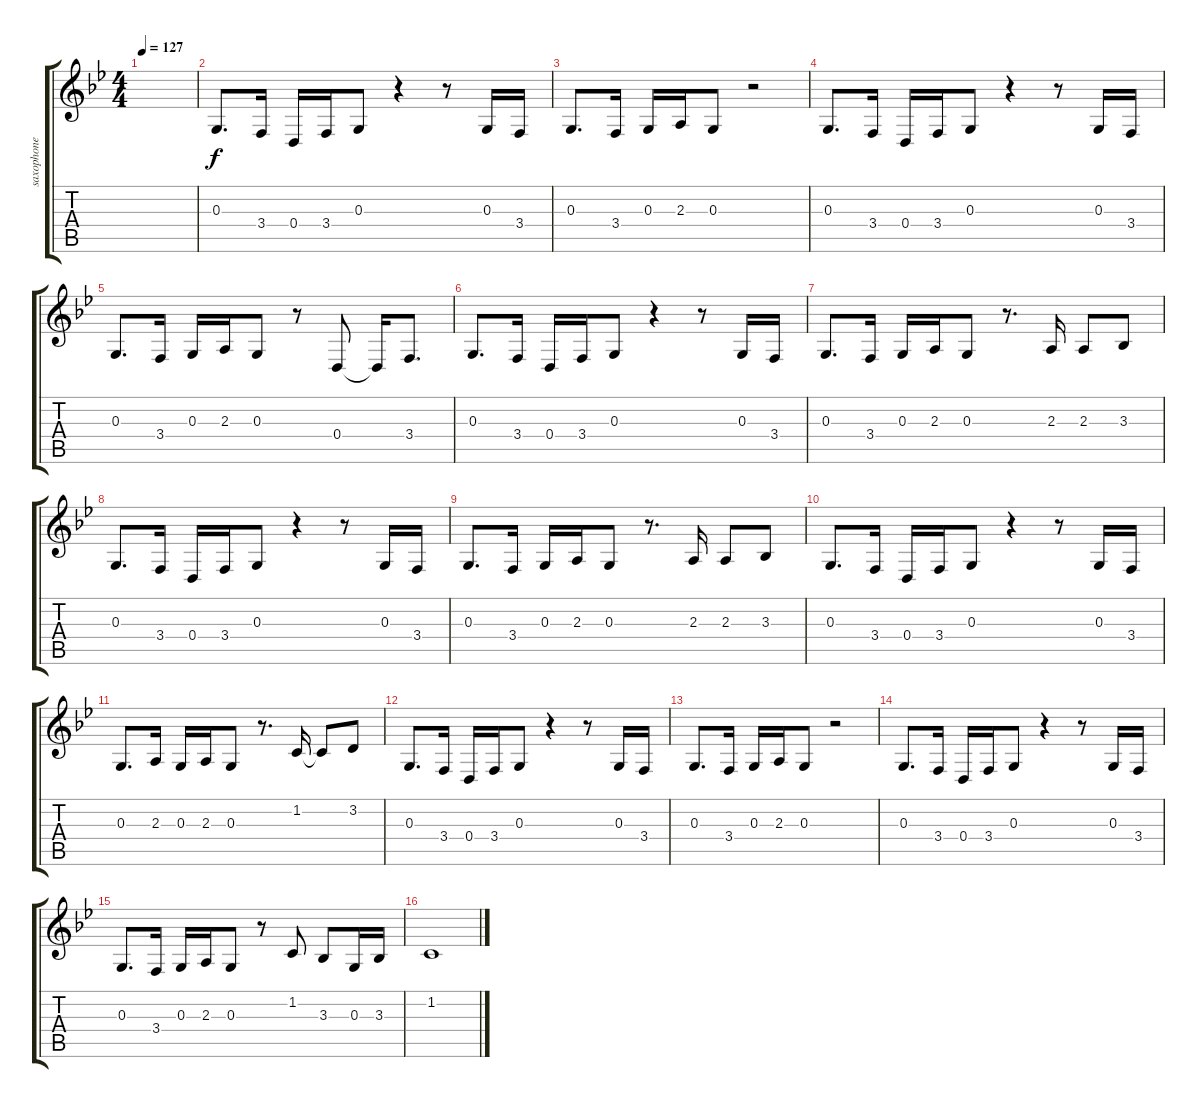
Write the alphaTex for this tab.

\track ("saxophone " "saxophone ") {instrument sopranosax}
\staff {score tabs}
\tuning (E4 B3 G3 D3 A2 E2) {hide}
\ts (4 4)
\tempo 127
\clef g2
\ks bb
|
0.3.8{d} 3.4.16 0.4.16 3.4.16 0.3.8 r.4 r.8 0.3.16 3.4.16 |
0.3.8{d} 3.4.16 0.3.16 2.3.16 0.3.8 r.2 |
0.3.8{d} 3.4.16 0.4.16 3.4.16 0.3.8 r.4 r.8 0.3.16 3.4.16 |
0.3.8{d} 3.4.16 0.3.16 2.3.16 0.3.8 r.8 0.4.8 0.4{t}.16 3.4.8{d} |
0.3.8{d} 3.4.16 0.4.16 3.4.16 0.3.8 r.4 r.8 0.3.16 3.4.16 |
0.3.8{d} 3.4.16 0.3.16 2.3.16 0.3.8 r.8{d} 2.3.16 2.3.8 3.3.8 |
0.3.8{d} 3.4.16 0.4.16 3.4.16 0.3.8 r.4 r.8 0.3.16 3.4.16 |
0.3.8{d} 3.4.16 0.3.16 2.3.16 0.3.8 r.8{d} 2.3.16 2.3.8 3.3.8 |
0.3.8{d} 3.4.16 0.4.16 3.4.16 0.3.8 r.4 r.8 0.3.16 3.4.16 |
0.3.8{d} 2.3.16 0.3.16 2.3.16 0.3.8 r.8{d} 1.2.16 1.2{t}.8 3.2.8 |
0.3.8{d} 3.4.16 0.4.16 3.4.16 0.3.8 r.4 r.8 0.3.16 3.4.16 |
0.3.8{d} 3.4.16 0.3.16 2.3.16 0.3.8 r.2 |
0.3.8{d} 3.4.16 0.4.16 3.4.16 0.3.8 r.4 r.8 0.3.16 3.4.16 |
0.3.8{d} 3.4.16 0.3.16 2.3.16 0.3.8 r.8 1.2.8 3.3.8 0.3.16 3.3.16 |
1.2.1
